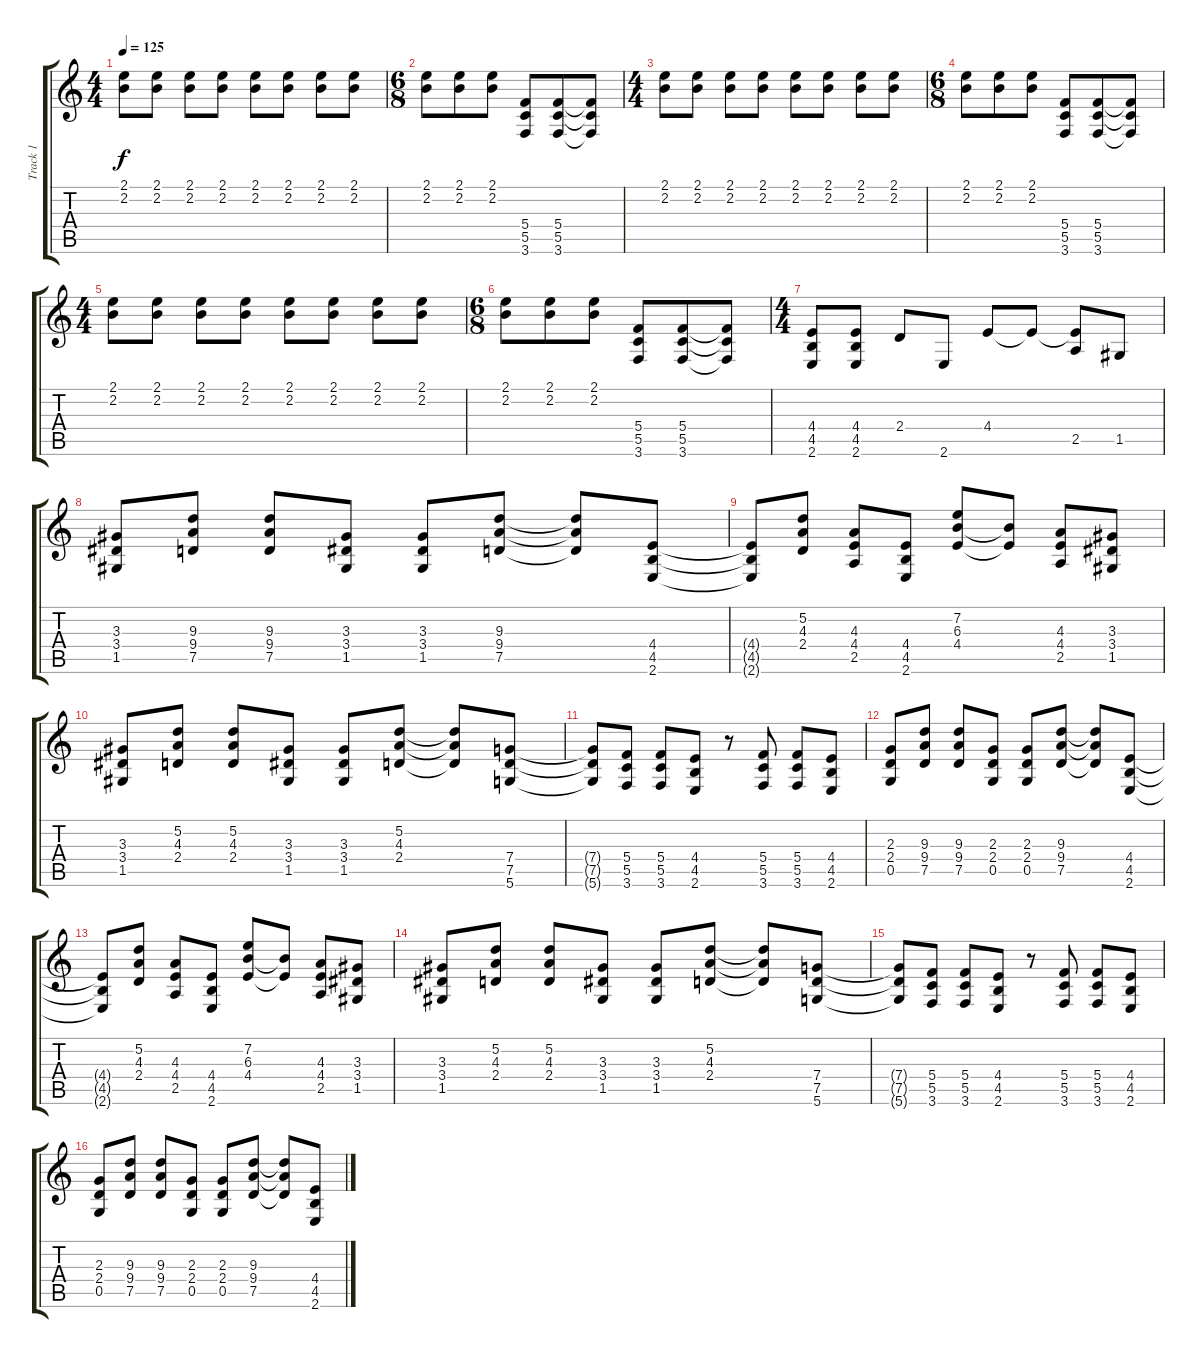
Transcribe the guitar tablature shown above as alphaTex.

\track ("Track 1" "Track 1") {instrument distortionguitar}
\staff {score tabs}
\tuning (D4 A3 F3 C3 G2 D2) {hide}
\ts (4 4)
\tempo 125
\clef g2
\ks c
(2.1 2.2).8{dy f} (2.1 2.2).8 (2.1 2.2).8 (2.1 2.2).8 (2.1 2.2).8 (2.1 2.2).8 (2.1 2.2).8 (2.1 2.2).8 |
\ts (6 8)
(2.1 2.2).8 (2.1 2.2).8 (2.1 2.2).8 (5.4 5.5 3.6).8 (5.4 5.5 3.6).8 (5.4{t} 5.5{t} 3.6{t}).8 |
\ts (4 4)
(2.1 2.2).8 (2.1 2.2).8 (2.1 2.2).8 (2.1 2.2).8 (2.1 2.2).8 (2.1 2.2).8 (2.1 2.2).8 (2.1 2.2).8 |
\ts (6 8)
(2.1 2.2).8 (2.1 2.2).8 (2.1 2.2).8 (5.4 5.5 3.6).8 (5.4 5.5 3.6).8 (5.4{t} 5.5{t} 3.6{t}).8 |
\ts (4 4)
(2.1 2.2).8 (2.1 2.2).8 (2.1 2.2).8 (2.1 2.2).8 (2.1 2.2).8 (2.1 2.2).8 (2.1 2.2).8 (2.1 2.2).8 |
\ts (6 8)
(2.1 2.2).8 (2.1 2.2).8 (2.1 2.2).8 (5.4 5.5 3.6).8 (5.4 5.5 3.6).8 (5.4{t} 5.5{t} 3.6{t}).8 |
\ts (4 4)
(4.4 4.5 2.6).8 (4.4 4.5 2.6).8 2.4.8 2.6.8 4.4.8 4.4{t}.8 (4.4{t} 2.5).8 1.5.8 |
(3.3 3.4 1.5).8 (9.3 9.4 7.5).8 (9.3 9.4 7.5).8 (3.3 3.4 1.5).8 (3.3 3.4 1.5).8 (9.3 9.4 7.5).8 (9.3{t} 9.4{t} 7.5{t}).8 (4.4 4.5 2.6).8 |
(4.4{t} 4.5{t} 2.6{t}).8 (5.2 4.3 2.4).8 (4.3 4.4 2.5).8 (4.4 4.5 2.6).8 (7.2 6.3 4.4).8 (6.3{t} 4.4{t}).8 (4.3 4.4 2.5).8 (3.3 3.4 1.5).8 |
(3.3 3.4 1.5).8 (5.2 4.3 2.4).8 (5.2 4.3 2.4).8 (3.3 3.4 1.5).8 (3.3 3.4 1.5).8 (5.2 4.3 2.4).8 (5.2{t} 4.3{t} 2.4{t}).8 (7.4 7.5 5.6).8 |
(7.4{t} 7.5{t} 5.6{t}).8 (5.4 5.5 3.6).8 (5.4 5.5 3.6).8 (4.4 4.5 2.6).8 r.8 (5.4 5.5 3.6).8 (5.4 5.5 3.6).8 (4.4 4.5 2.6).8 |
(2.3 2.4 0.5).8 (9.3 9.4 7.5).8 (9.3 9.4 7.5).8 (2.3 2.4 0.5).8 (2.3 2.4 0.5).8 (9.3 9.4 7.5).8 (9.3{t} 9.4{t} 7.5{t}).8 (4.4 4.5 2.6).8 |
(4.4{t} 4.5{t} 2.6{t}).8 (5.2 4.3 2.4).8 (4.3 4.4 2.5).8 (4.4 4.5 2.6).8 (7.2 6.3 4.4).8 (6.3{t} 4.4{t}).8 (4.3 4.4 2.5).8 (3.3 3.4 1.5).8 |
(3.3 3.4 1.5).8 (5.2 4.3 2.4).8 (5.2 4.3 2.4).8 (3.3 3.4 1.5).8 (3.3 3.4 1.5).8 (5.2 4.3 2.4).8 (5.2{t} 4.3{t} 2.4{t}).8 (7.4 7.5 5.6).8 |
(7.4{t} 7.5{t} 5.6{t}).8 (5.4 5.5 3.6).8 (5.4 5.5 3.6).8 (4.4 4.5 2.6).8 r.8 (5.4 5.5 3.6).8 (5.4 5.5 3.6).8 (4.4 4.5 2.6).8 |
(2.3 2.4 0.5).8 (9.3 9.4 7.5).8 (9.3 9.4 7.5).8 (2.3 2.4 0.5).8 (2.3 2.4 0.5).8 (9.3 9.4 7.5).8 (9.3{t} 9.4{t} 7.5{t}).8 (4.4 4.5 2.6).8
